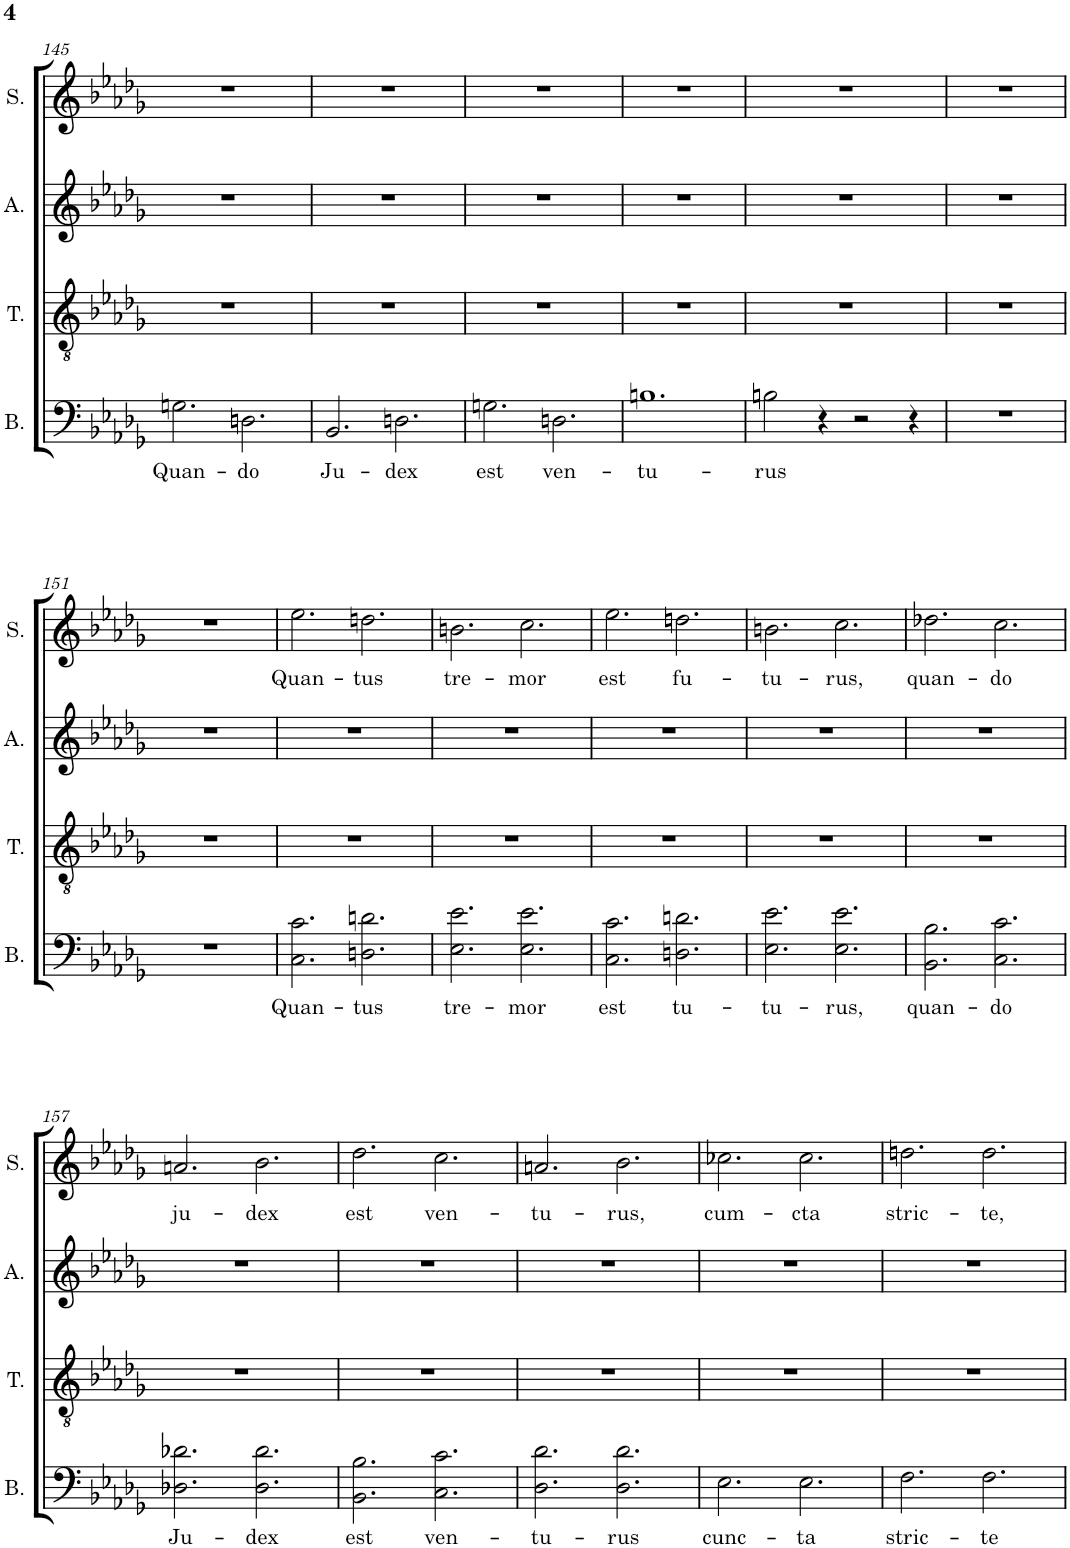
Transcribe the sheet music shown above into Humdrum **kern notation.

**kern	**text	**kern	**kern	**kern	**text
*part4	*part4	*part3	*part2	*part1	*part1
*staff4	*staff4	*staff3	*staff2	*staff1	*staff1
*I"Basse	*	*I"Ténor	*I"Alto	*I"Soprano	*
*I'B.	*	*I'T.	*I'A.	*I'S.	*
!!LO:PB:g=z
*clefF4	*	*clefGv2	*clefG2	*clefG2	*
*k[b-e-a-d-g-]	*	*k[b-e-a-d-g-]	*k[b-e-a-d-g-]	*k[b-e-a-d-g-]	*
*M6/4	*	*M6/4	*M6/4	*M6/4	*
=145	=145	=145	=145	=145	=145
!	!LO:LY:b	!	!	!	!
2.Gn\	Quan-	1.r	1.r	1.r	.
!	!LO:LY:b	!	!	!	!
2.Dn\	-do	.	.	.	.
=146	=146	=146	=146	=146	=146
!	!LO:LY:b	!	!	!	!
2.BB-/	Ju-	1.r	1.r	1.r	.
!	!LO:LY:b	!	!	!	!
2.Dn\	-dex	.	.	.	.
=147	=147	=147	=147	=147	=147
!	!LO:LY:b	!	!	!	!
2.Gn\	est	1.r	1.r	1.r	.
!	!LO:LY:b	!	!	!	!
2.Dn\	ven-	.	.	.	.
=148	=148	=148	=148	=148	=148
!	!LO:LY:b	!	!	!	!
1.Bn	-tu-	1.r	1.r	1.r	.
=149	=149	=149	=149	=149	=149
!	!LO:LY:b	!	!	!	!
2Bn\	-rus	1.r	1.r	1.r	.
4r	.	.	.	.	.
2r	.	.	.	.	.
4r	.	.	.	.	.
=150	=150	=150	=150	=150	=150
1.r	.	1.r	1.r	1.r	.
!!LO:LB:g=z
=151	=151	=151	=151	=151	=151
1.r	.	1.r	1.r	1.r	.
=152	=152	=152	=152	=152	=152
!	!LO:LY:b	!	!	!	!LO:LY:b
2.C\ 2.c\	Quan-	1.r	1.r	2.ee-\	Quan-
!	!LO:LY:b	!	!	!	!LO:LY:b
2.Dn\ 2.dn\	-tus	.	.	2.ddn\	-tus
=153	=153	=153	=153	=153	=153
!	!LO:LY:b	!	!	!	!LO:LY:b
2.E-\ 2.e-\	tre-	1.r	1.r	2.bn\	tre-
!	!LO:LY:b	!	!	!	!LO:LY:b
2.E-\ 2.e-\	-mor	.	.	2.cc\	-mor
=154	=154	=154	=154	=154	=154
!	!LO:LY:b	!	!	!	!LO:LY:b
2.C\ 2.c\	est	1.r	1.r	2.ee-\	est
!	!LO:LY:b	!	!	!	!LO:LY:b
2.Dn\ 2.dn\	tu-	.	.	2.ddn\	fu-
=155	=155	=155	=155	=155	=155
!	!LO:LY:b	!	!	!	!LO:LY:b
2.E-\ 2.e-\	-tu-	1.r	1.r	2.bn\	-tu-
!	!LO:LY:b	!	!	!	!LO:LY:b
2.E-\ 2.e-\	-rus,	.	.	2.cc\	-rus,
=156	=156	=156	=156	=156	=156
!	!LO:LY:b	!	!	!	!LO:LY:b
2.BB-\ 2.B-\	quan-	1.r	1.r	2.dd-X\	quan-
!	!LO:LY:b	!	!	!	!LO:LY:b
2.C\ 2.c\	-do	.	.	2.cc\	-do
!!LO:LB:g=z
=157	=157	=157	=157	=157	=157
!	!LO:LY:b	!	!	!	!LO:LY:b
2.D-X\ 2.d-X\	Ju-	1.r	1.r	2.an/	ju-
!	!LO:LY:b	!	!	!	!LO:LY:b
2.D-\ 2.d-\	-dex	.	.	2.b-\	-dex
=158	=158	=158	=158	=158	=158
!	!LO:LY:b	!	!	!	!LO:LY:b
2.BB-\ 2.B-\	est	1.r	1.r	2.dd-\	est
!	!LO:LY:b	!	!	!	!LO:LY:b
2.C\ 2.c\	ven-	.	.	2.cc\	ven-
=159	=159	=159	=159	=159	=159
!	!LO:LY:b	!	!	!	!LO:LY:b
2.D-\ 2.d-\	-tu-	1.r	1.r	2.an/	-tu-
!	!LO:LY:b	!	!	!	!LO:LY:b
2.D-\ 2.d-\	-rus	.	.	2.b-\	-rus,
=160	=160	=160	=160	=160	=160
!	!LO:LY:b	!	!	!	!LO:LY:b
2.E-\	cunc-	1.r	1.r	2.cc-X\	cum-
!	!LO:LY:b	!	!	!	!LO:LY:b
2.E-\	-ta	.	.	2.cc-\	-cta
=161	=161	=161	=161	=161	=161
!	!LO:LY:b	!	!	!	!LO:LY:b
2.F\	stric-	1.r	1.r	2.ddn\	stric-
!	!LO:LY:b	!	!	!	!LO:LY:b
2.F\	-te	.	.	2.dd\	-te,
=	=	=	=	=	=
*-	*-	*-	*-	*-	*-
